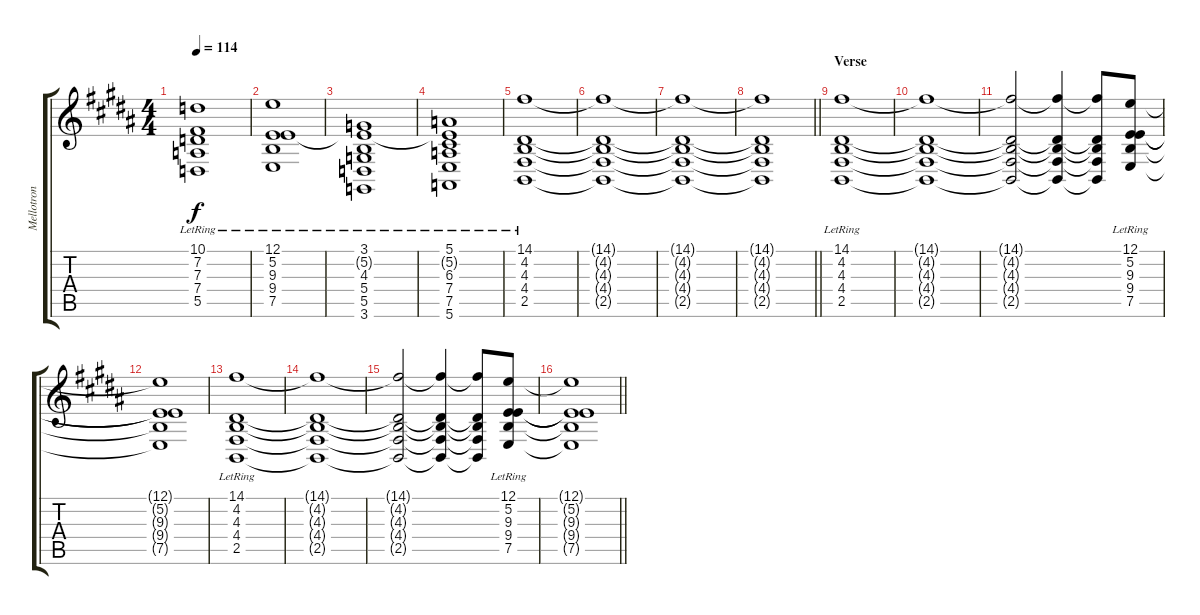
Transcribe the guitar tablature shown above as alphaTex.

\track ("Mellotron" "Mellotron") {instrument lead6voice}
\staff {score tabs}
\tuning (E4 B3 G3 D3 A2 E2) {hide}
\ts (4 4)
\tempo 114
\clef g2
\ks b
(10.1{lr} 7.2 7.3 7.4 5.5).1{dy f} |
(12.1 5.2 9.3 9.4{lr} 7.5).1 |
(3.1 5.2{t} 4.3{lr} 5.4 5.5 3.6).1 |
(5.1 5.2{t} 6.3{lr} 7.4 7.5 5.6).1 |
(14.1{lr} 4.2 4.3 4.4 2.5).1 |
(14.1{t} 4.2{t} 4.3{t} 4.4{t} 2.5{t}).1 |
(14.1{t} 4.2{t} 4.3{t} 4.4{t} 2.5{t}).1 |
\barLineRight lightlight
(14.1{t} 4.2{t} 4.3{t} 4.4{t} 2.5{t}).1 |
\section ("" "Verse ")
(14.1{lr} 4.2 4.3 4.4 2.5).1 |
(14.1{t} 4.2{t} 4.3{t} 4.4{t} 2.5{t}).1 |
(14.1{t} 4.2{t} 4.3{t} 4.4{t} 2.5{t}).2 (14.1{t} 4.2{t} 4.3{t} 4.4{t} 2.5{t}).4 (14.1{t} 4.2{t} 4.3{t} 4.4{t} 2.5{t}).8 (12.1 5.2 9.3 9.4{lr} 7.5).8 |
(12.1{t} 5.2{t} 9.3{t} 9.4{t} 7.5{t}).1 |
(14.1{lr} 4.2 4.3 4.4 2.5).1 |
(14.1{t} 4.2{t} 4.3{t} 4.4{t} 2.5{t}).1 |
(14.1{t} 4.2{t} 4.3{t} 4.4{t} 2.5{t}).2 (14.1{t} 4.2{t} 4.3{t} 4.4{t} 2.5{t}).4 (14.1{t} 4.2{t} 4.3{t} 4.4{t} 2.5{t}).8 (12.1 5.2 9.3 9.4{lr} 7.5).8 |
\barLineRight lightlight
(12.1{t} 5.2{t} 9.3{t} 9.4{t} 7.5{t}).1
